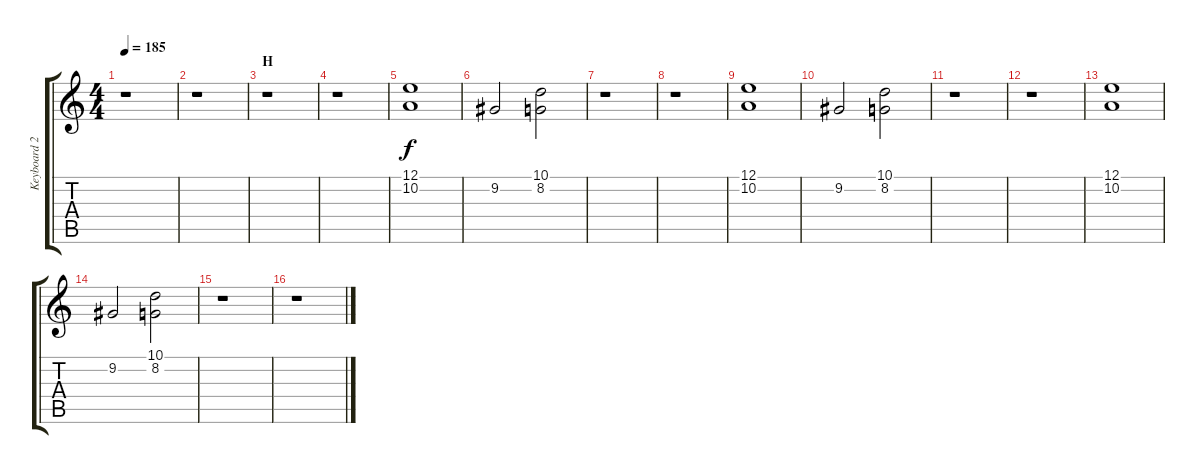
\track ("Keyboard 2" "Keyboard 2") {instrument pad2warm}
\staff {score tabs}
\tuning (E4 B3 G3 D3 A2 E2) {hide}
\ts (4 4)
\tempo 185
\clef g2
\ks c
r.1{dy f} |
r.1 |
\section ("" "H")
r.1 |
r.1 |
(12.1 10.2).1{instrument pad2warm} |
9.2.2 (10.1 8.2).2 |
r.1 |
r.1 |
(12.1 10.2).1 |
9.2.2 (10.1 8.2).2 |
r.1 |
r.1 |
(12.1 10.2).1 |
9.2.2 (10.1 8.2).2 |
r.1 |
r.1
